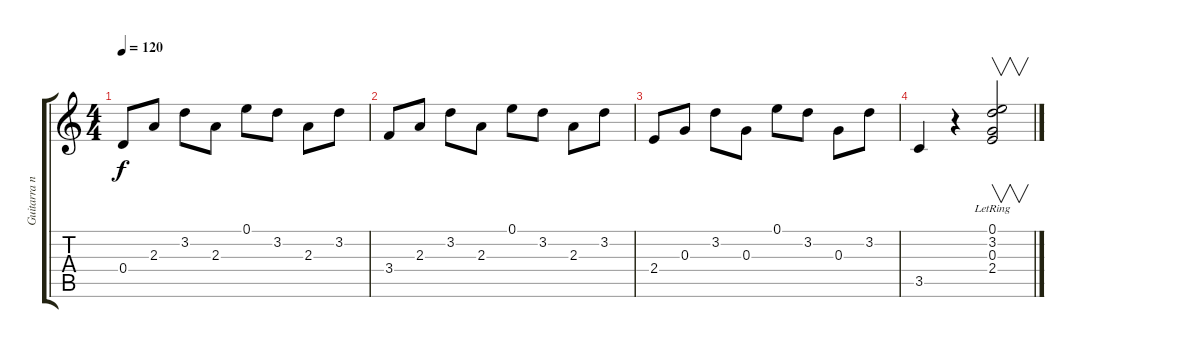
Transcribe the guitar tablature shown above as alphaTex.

\track ("Guitarra neta" "Guitarra n") {instrument electricguitarclean}
\staff {score tabs}
\tuning (E4 B3 G3 D3 A2 E2) {hide}
\ts (4 4)
\tempo 120
\clef g2
\ks c
0.4.8{dy f} 2.3.8 3.2.8 2.3.8 0.1.8 3.2.8 2.3.8 3.2.8 |
3.4.8 2.3.8 3.2.8 2.3.8 0.1.8 3.2.8 2.3.8 3.2.8 |
2.4.8 0.3.8 3.2.8 0.3.8 0.1.8 3.2.8 0.3.8 3.2.8 |
3.5.4 r.4 (0.1 3.2 0.3 2.4{lr}).2{v}
